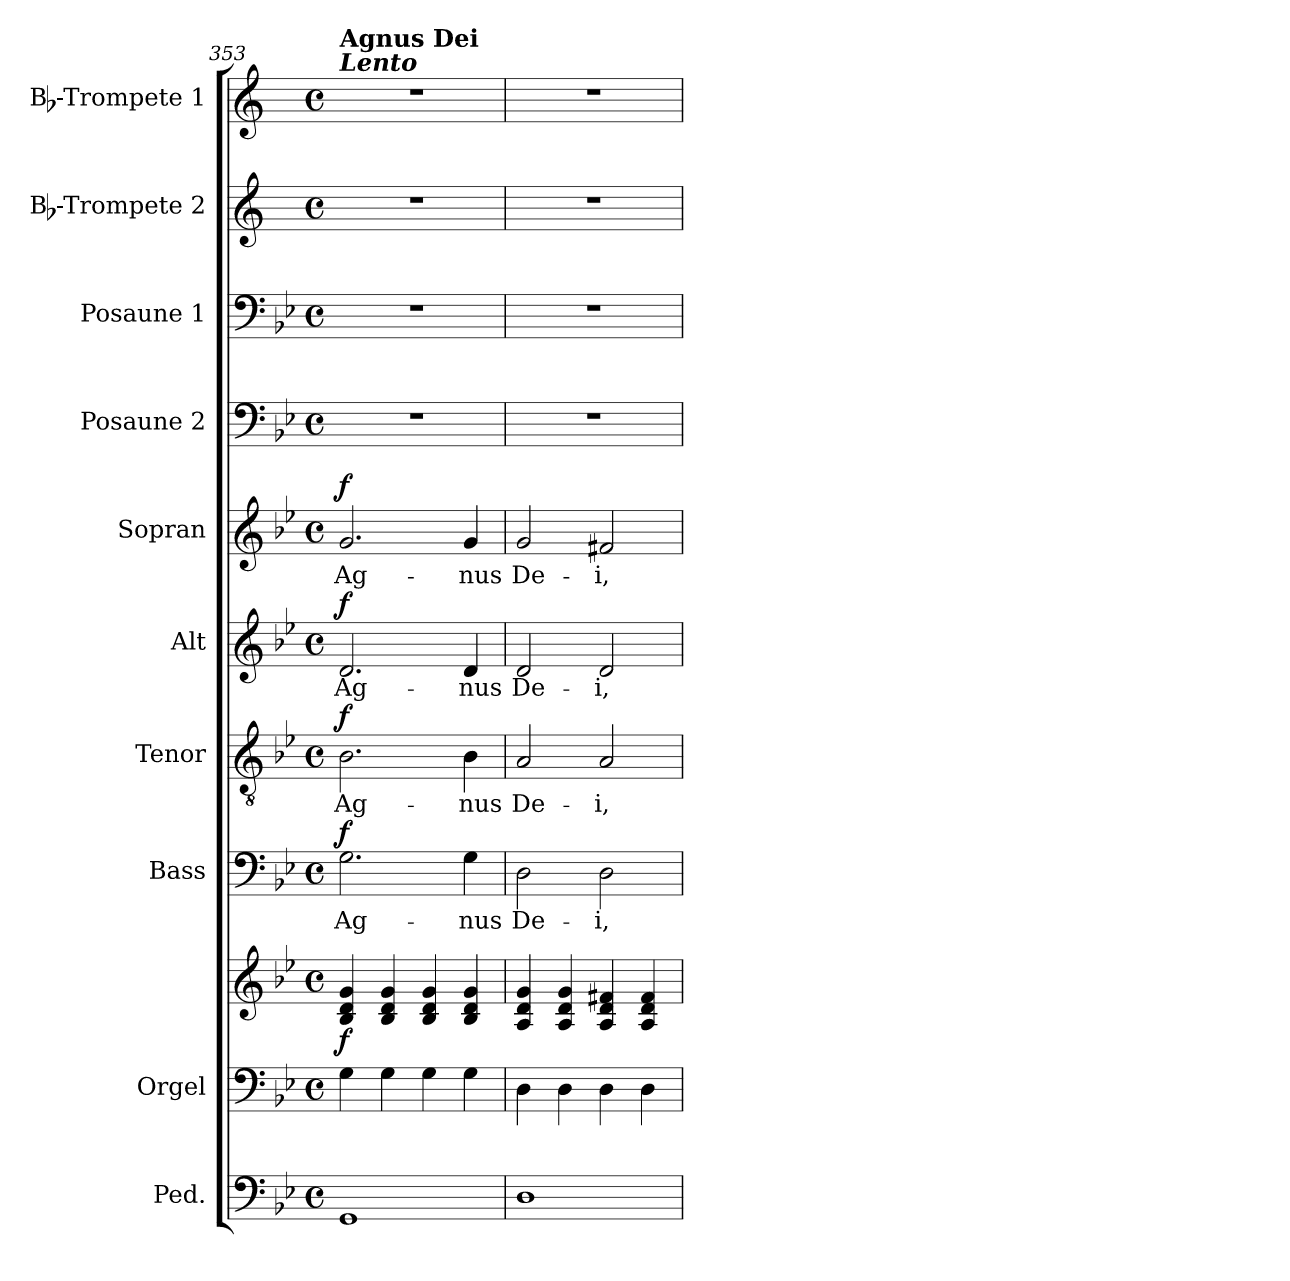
**kern	**kern	**kern	**dynam	**kern	**text	**dynam	**kern	**text	**dynam	**kern	**text	**dynam	**kern	**text	**dynam	**kern	**kern	**kern	**kern
*part10	*part9	*part9	*part9	*part8	*part8	*part8	*part7	*part7	*part7	*part6	*part6	*part6	*part5	*part5	*part5	*part4	*part3	*part2	*part1
*staff11	*staff10	*staff9	*staff9/10	*staff8	*staff8	*staff8	*staff7	*staff7	*staff7	*staff6	*staff6	*staff6	*staff5	*staff5	*staff5	*staff4	*staff3	*staff2	*staff1
*I"Ped.	*I"Orgel	*	*	*I"Bass	*	*	*I"Tenor	*	*	*I"Alt	*	*	*I"Sopran	*	*	*I"Posaune 2	*I"Posaune 1	*I"Bb-Trompete 2	*I"Bb-Trompete 1
*	*I'Org.	*	*	*I'B.	*	*	*I'T.	*	*	*I'A.	*	*	*I'S.	*	*	*I'Pos. 2	*I'Pos. 1	*I'Bb Trp. 2	*I'Bb Trp. 1
!!LO:PB:g=z
*clefF4	*clefF4	*clefG2	*	*clefF4	*	*	*clefGv2	*	*	*clefG2	*	*	*clefG2	*	*	*clefF4	*clefF4	*clefG2	*clefG2
*ITrd7c12	*	*	*	*	*	*	*	*	*	*	*	*	*	*	*	*	*	*ITrd1c2	*ITrd1c2
*k[b-e-]	*k[b-e-]	*k[b-e-]	*	*k[b-e-]	*	*	*k[b-e-]	*	*	*k[b-e-]	*	*	*k[b-e-]	*	*	*k[b-e-]	*k[b-e-]	*k[b-e-]	*k[b-e-]
*B-:	*B-:	*B-:	*	*B-:	*	*	*B-:	*	*	*B-:	*	*	*B-:	*	*	*B-:	*B-:	*B-:	*B-:
*M4/4	*M4/4	*M4/4	*	*M4/4	*	*	*M4/4	*	*	*M4/4	*	*	*M4/4	*	*	*M4/4	*M4/4	*M4/4	*M4/4
*met(c)	*met(c)	*met(c)	*	*met(c)	*	*	*met(c)	*	*	*met(c)	*	*	*met(c)	*	*	*met(c)	*met(c)	*met(c)	*met(c)
=353	=353	=353	=353	=353	=353	=353	=353	=353	=353	=353	=353	=353	=353	=353	=353	=353	=353	=353	=353
!	!	!	!	!	!	!	!	!	!	!	!	!	!	!	!	!	!	!	!LO:TX:a:Bi:t=Lento
!	!	!	!	!	!	!	!	!	!	!	!	!	!	!	!	!	!	!	!LO:TX:a:B:t=Agnus Dei
!	!	!	!LO:DY:b	!	!LO:LY:b	!LO:DY:a	!	!LO:LY:b	!LO:DY:a	!	!LO:LY:b	!LO:DY:a	!	!LO:LY:b	!LO:DY:a	!	!	!	!
1GGG	4G\	4B-/ 4d/ 4g/	f	2.G\	Ag-	f	2.B-\	Ag-	f	2.d/	Ag-	f	2.g/	Ag-	f	1r	1r	1r	1r
.	4G\	4B-/ 4d/ 4g/	.	.	.	.	.	.	.	.	.	.	.	.	.	.	.	.	.
.	4G\	4B-/ 4d/ 4g/	.	.	.	.	.	.	.	.	.	.	.	.	.	.	.	.	.
!	!	!	!	!	!LO:LY:b	!	!	!LO:LY:b	!	!	!LO:LY:b	!	!	!LO:LY:b	!	!	!	!	!
.	4G\	4B-/ 4d/ 4g/	.	4G\	-nus	.	4B-\	-nus	.	4d/	-nus	.	4g/	-nus	.	.	.	.	.
=354	=354	=354	=354	=354	=354	=354	=354	=354	=354	=354	=354	=354	=354	=354	=354	=354	=354	=354	=354
!	!	!	!	!	!LO:LY:b	!	!	!LO:LY:b	!	!	!LO:LY:b	!	!	!LO:LY:b	!	!	!	!	!
1DD	4D\	4A/ 4d/ 4g/	.	2D\	De-	.	2A/	De-	.	2d/	De-	.	2g/	De-	.	1r	1r	1r	1r
.	4D\	4A/ 4d/ 4g/	.	.	.	.	.	.	.	.	.	.	.	.	.	.	.	.	.
!	!	!	!	!	!LO:LY:b	!	!	!LO:LY:b	!	!	!LO:LY:b	!	!	!LO:LY:b	!	!	!	!	!
.	4D\	4A/ 4d/ 4f#X/	.	2D\	-i,	.	2A/	-i,	.	2d/	-i,	.	2f#X/	-i,	.	.	.	.	.
.	4D\	4A/ 4d/ 4f#/	.	.	.	.	.	.	.	.	.	.	.	.	.	.	.	.	.
=	=	=	=	=	=	=	=	=	=	=	=	=	=	=	=	=	=	=	=
*-	*-	*-	*-	*-	*-	*-	*-	*-	*-	*-	*-	*-	*-	*-	*-	*-	*-	*-	*-
